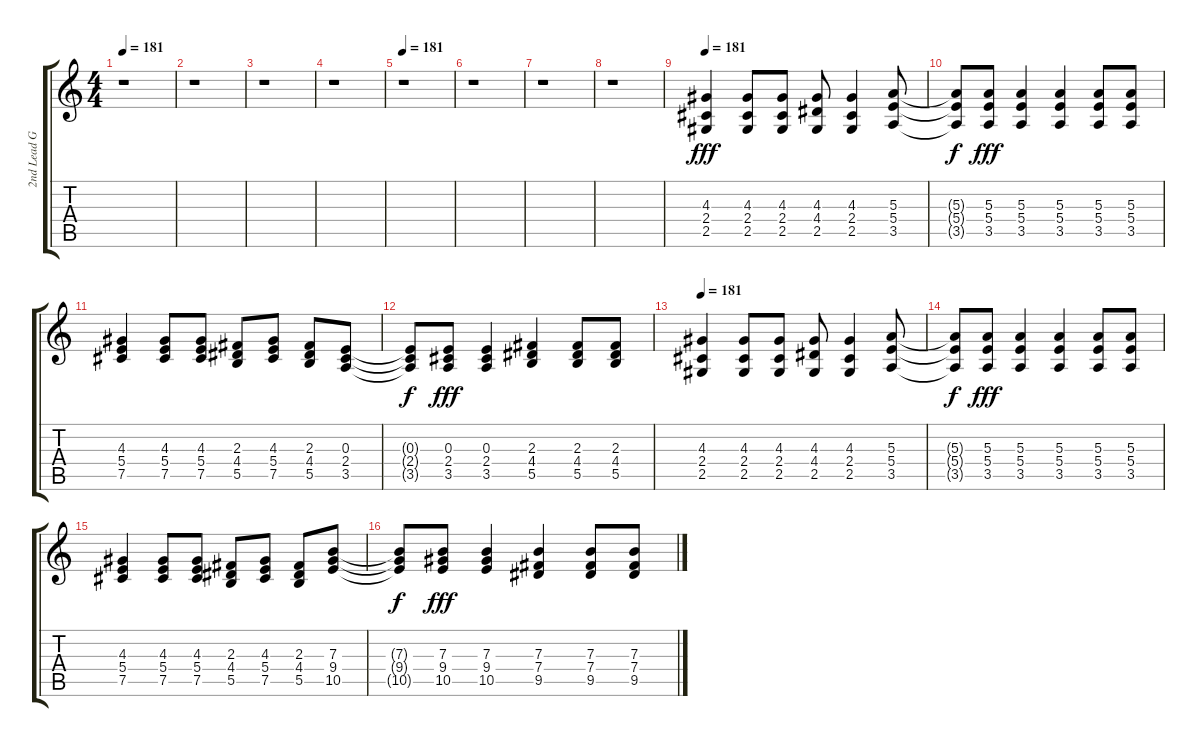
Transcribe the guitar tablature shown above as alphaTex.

\track ("2nd Lead Guitar" "2nd Lead G") {instrument distortionguitar}
\staff {score tabs}
\tuning (Db4 Ab3 E3 B2 Gb2 Db2) {hide}
\ts (4 4)
\tempo 181
\clef g2
\ks c
r.1{dy f} |
r.1 |
r.1 |
r.1 |
\tempo 181
r.1 |
r.1 |
r.1 |
r.1 |
\tempo 181
(4.3 2.4 2.5).4{dy fff instrument distortionguitar} (4.3 2.4 2.5).8 (4.3 2.4 2.5).8 (4.3 4.4 2.5).8 (4.3 2.4 2.5).4 (5.3 5.4 3.5).8 |
(5.3{t} 5.4{t} 3.5{t}).8{dy f} (5.3 5.4 3.5).8{dy fff} (5.3 5.4 3.5).4 (5.3 5.4 3.5).4 (5.3 5.4 3.5).8 (5.3 5.4 3.5).8 |
(4.3 5.4 7.5).4 (4.3 5.4 7.5).8 (4.3 5.4 7.5).8 (2.3 4.4 5.5).8 (4.3 5.4 7.5).8 (2.3 4.4 5.5).8 (0.3 2.4 3.5).8 |
(0.3{t} 2.4{t} 3.5{t}).8{dy f} (0.3 2.4 3.5).8{dy fff} (0.3 2.4 3.5).4 (2.3 4.4 5.5).4 (2.3 4.4 5.5).8 (2.3 4.4 5.5).8 |
\tempo 181
(4.3 2.4 2.5).4 (4.3 2.4 2.5).8 (4.3 2.4 2.5).8 (4.3 4.4 2.5).8 (4.3 2.4 2.5).4 (5.3 5.4 3.5).8 |
(5.3{t} 5.4{t} 3.5{t}).8{dy f} (5.3 5.4 3.5).8{dy fff} (5.3 5.4 3.5).4 (5.3 5.4 3.5).4 (5.3 5.4 3.5).8 (5.3 5.4 3.5).8 |
(4.3 5.4 7.5).4 (4.3 5.4 7.5).8 (4.3 5.4 7.5).8 (2.3 4.4 5.5).8 (4.3 5.4 7.5).8 (2.3 4.4 5.5).8 (7.3 9.4 10.5).8 |
(7.3{t} 9.4{t} 10.5{t}).8{dy f} (7.3 9.4 10.5).8{dy fff} (7.3 9.4 10.5).4 (7.3 7.4 9.5).4 (7.3 7.4 9.5).8 (7.3 7.4 9.5).8
